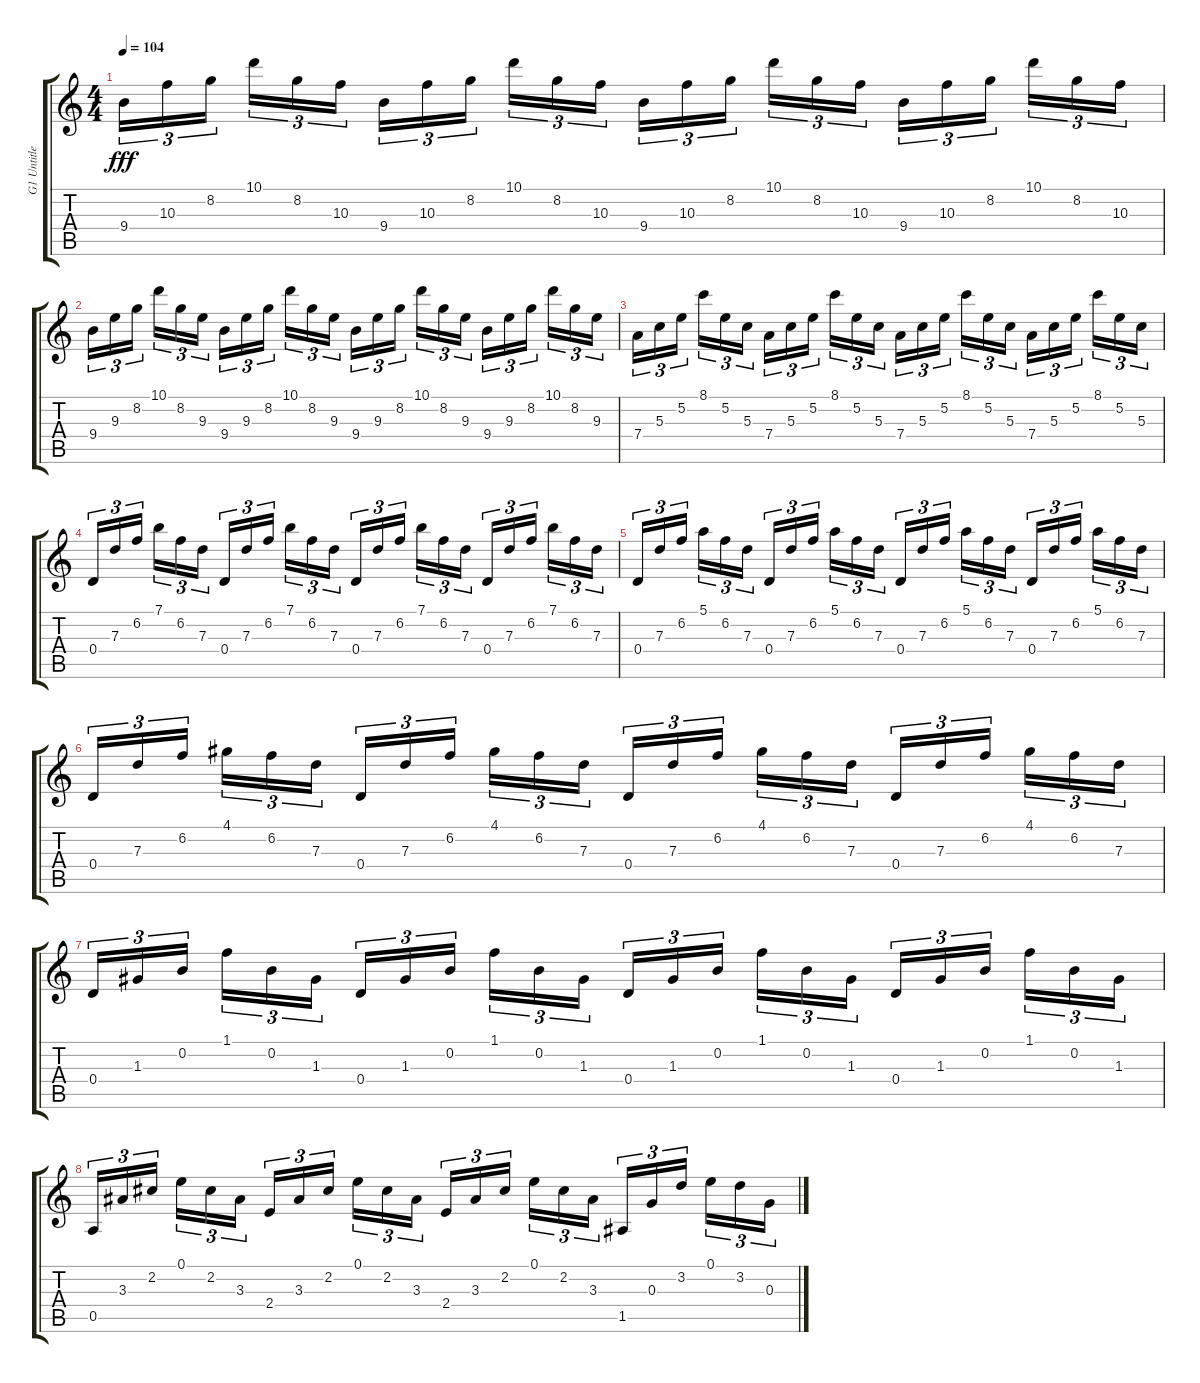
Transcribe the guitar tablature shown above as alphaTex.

\track ("G1 Untitled" "G1 Untitle") {instrument acousticguitarnylon}
\staff {score tabs}
\tuning (E4 B3 G3 D3 A2 E2) {hide}
\ts (4 4)
\tempo 104
\clef g2
\ks c
9.4.16{tu (3 2) dy fff} 10.3.16{tu (3 2)} 8.2.16{tu (3 2)} 10.1.16{tu (3 2)} 8.2.16{tu (3 2)} 10.3.16{tu (3 2)} 9.4.16{tu (3 2)} 10.3.16{tu (3 2)} 8.2.16{tu (3 2)} 10.1.16{tu (3 2)} 8.2.16{tu (3 2)} 10.3.16{tu (3 2)} 9.4.16{tu (3 2)} 10.3.16{tu (3 2)} 8.2.16{tu (3 2)} 10.1.16{tu (3 2)} 8.2.16{tu (3 2)} 10.3.16{tu (3 2)} 9.4.16{tu (3 2)} 10.3.16{tu (3 2)} 8.2.16{tu (3 2)} 10.1.16{tu (3 2)} 8.2.16{tu (3 2)} 10.3.16{tu (3 2)} |
9.4.16{tu (3 2)} 9.3.16{tu (3 2)} 8.2.16{tu (3 2)} 10.1.16{tu (3 2)} 8.2.16{tu (3 2)} 9.3.16{tu (3 2)} 9.4.16{tu (3 2)} 9.3.16{tu (3 2)} 8.2.16{tu (3 2)} 10.1.16{tu (3 2)} 8.2.16{tu (3 2)} 9.3.16{tu (3 2)} 9.4.16{tu (3 2)} 9.3.16{tu (3 2)} 8.2.16{tu (3 2)} 10.1.16{tu (3 2)} 8.2.16{tu (3 2)} 9.3.16{tu (3 2)} 9.4.16{tu (3 2)} 9.3.16{tu (3 2)} 8.2.16{tu (3 2)} 10.1.16{tu (3 2)} 8.2.16{tu (3 2)} 9.3.16{tu (3 2)} |
7.4.16{tu (3 2)} 5.3.16{tu (3 2)} 5.2.16{tu (3 2)} 8.1.16{tu (3 2)} 5.2.16{tu (3 2)} 5.3.16{tu (3 2)} 7.4.16{tu (3 2)} 5.3.16{tu (3 2)} 5.2.16{tu (3 2)} 8.1.16{tu (3 2)} 5.2.16{tu (3 2)} 5.3.16{tu (3 2)} 7.4.16{tu (3 2)} 5.3.16{tu (3 2)} 5.2.16{tu (3 2)} 8.1.16{tu (3 2)} 5.2.16{tu (3 2)} 5.3.16{tu (3 2)} 7.4.16{tu (3 2)} 5.3.16{tu (3 2)} 5.2.16{tu (3 2)} 8.1.16{tu (3 2)} 5.2.16{tu (3 2)} 5.3.16{tu (3 2)} |
0.4.16{tu (3 2)} 7.3.16{tu (3 2)} 6.2.16{tu (3 2)} 7.1.16{tu (3 2)} 6.2.16{tu (3 2)} 7.3.16{tu (3 2)} 0.4.16{tu (3 2)} 7.3.16{tu (3 2)} 6.2.16{tu (3 2)} 7.1.16{tu (3 2)} 6.2.16{tu (3 2)} 7.3.16{tu (3 2)} 0.4.16{tu (3 2)} 7.3.16{tu (3 2)} 6.2.16{tu (3 2)} 7.1.16{tu (3 2)} 6.2.16{tu (3 2)} 7.3.16{tu (3 2)} 0.4.16{tu (3 2)} 7.3.16{tu (3 2)} 6.2.16{tu (3 2)} 7.1.16{tu (3 2)} 6.2.16{tu (3 2)} 7.3.16{tu (3 2)} |
0.4.16{tu (3 2)} 7.3.16{tu (3 2)} 6.2.16{tu (3 2)} 5.1.16{tu (3 2)} 6.2.16{tu (3 2)} 7.3.16{tu (3 2)} 0.4.16{tu (3 2)} 7.3.16{tu (3 2)} 6.2.16{tu (3 2)} 5.1.16{tu (3 2)} 6.2.16{tu (3 2)} 7.3.16{tu (3 2)} 0.4.16{tu (3 2)} 7.3.16{tu (3 2)} 6.2.16{tu (3 2)} 5.1.16{tu (3 2)} 6.2.16{tu (3 2)} 7.3.16{tu (3 2)} 0.4.16{tu (3 2)} 7.3.16{tu (3 2)} 6.2.16{tu (3 2)} 5.1.16{tu (3 2)} 6.2.16{tu (3 2)} 7.3.16{tu (3 2)} |
0.4.16{tu (3 2)} 7.3.16{tu (3 2)} 6.2.16{tu (3 2)} 4.1.16{tu (3 2)} 6.2.16{tu (3 2)} 7.3.16{tu (3 2)} 0.4.16{tu (3 2)} 7.3.16{tu (3 2)} 6.2.16{tu (3 2)} 4.1.16{tu (3 2)} 6.2.16{tu (3 2)} 7.3.16{tu (3 2)} 0.4.16{tu (3 2)} 7.3.16{tu (3 2)} 6.2.16{tu (3 2)} 4.1.16{tu (3 2)} 6.2.16{tu (3 2)} 7.3.16{tu (3 2)} 0.4.16{tu (3 2)} 7.3.16{tu (3 2)} 6.2.16{tu (3 2)} 4.1.16{tu (3 2)} 6.2.16{tu (3 2)} 7.3.16{tu (3 2)} |
0.4.16{tu (3 2)} 1.3.16{tu (3 2)} 0.2.16{tu (3 2)} 1.1.16{tu (3 2)} 0.2.16{tu (3 2)} 1.3.16{tu (3 2)} 0.4.16{tu (3 2)} 1.3.16{tu (3 2)} 0.2.16{tu (3 2)} 1.1.16{tu (3 2)} 0.2.16{tu (3 2)} 1.3.16{tu (3 2)} 0.4.16{tu (3 2)} 1.3.16{tu (3 2)} 0.2.16{tu (3 2)} 1.1.16{tu (3 2)} 0.2.16{tu (3 2)} 1.3.16{tu (3 2)} 0.4.16{tu (3 2)} 1.3.16{tu (3 2)} 0.2.16{tu (3 2)} 1.1.16{tu (3 2)} 0.2.16{tu (3 2)} 1.3.16{tu (3 2)} |
0.5.16{tu (3 2)} 3.3.16{tu (3 2)} 2.2.16{tu (3 2)} 0.1.16{tu (3 2)} 2.2.16{tu (3 2)} 3.3.16{tu (3 2)} 2.4.16{tu (3 2)} 3.3.16{tu (3 2)} 2.2.16{tu (3 2)} 0.1.16{tu (3 2)} 2.2.16{tu (3 2)} 3.3.16{tu (3 2)} 2.4.16{tu (3 2)} 3.3.16{tu (3 2)} 2.2.16{tu (3 2)} 0.1.16{tu (3 2)} 2.2.16{tu (3 2)} 3.3.16{tu (3 2)} 1.5.16{tu (3 2)} 0.3.16{tu (3 2)} 3.2.16{tu (3 2)} 0.1.16{tu (3 2)} 3.2.16{tu (3 2)} 0.3.16{tu (3 2)}
